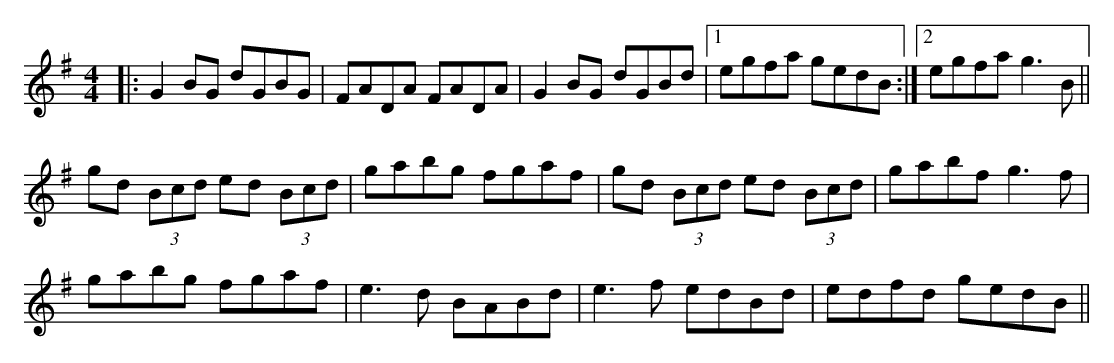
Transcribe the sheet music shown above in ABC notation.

X:1
M:4/4
K:G
|:G2 BG dGBG|FADA FADA|G2 BG dGBd|1 egfa gedB:|2 egfa g3 B||
gd (3Bcd ed (3Bcd|gabg fgaf|gd (3Bcd ed (3Bcd|gabf g3 f|
gabg fgaf|e3 d BABd|e3 f edBd|edfd gedB||
